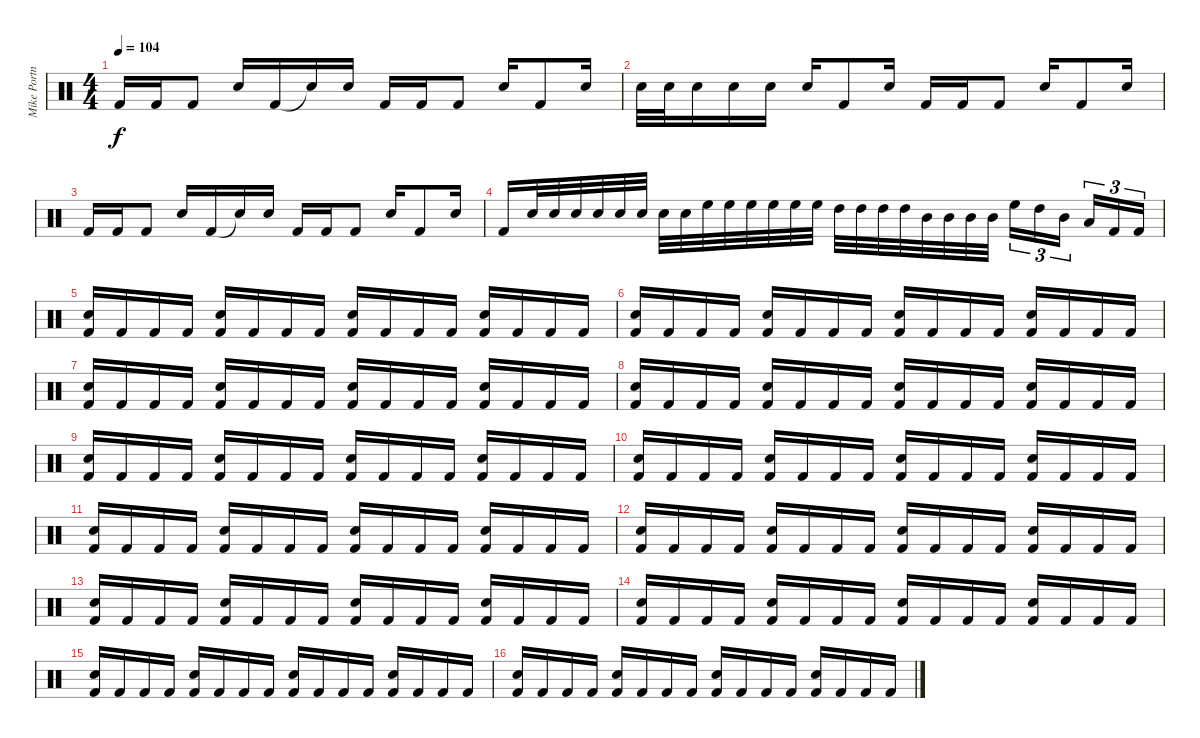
\track ("Mike Portnoy" "Mike Portn") {instrument percussion}
\staff {score}
\articulation defaults
\ts (4 4)
\tempo 104
\clef neutral
\ks c "Kick (hit) 2".16{dy f} "Kick (hit) 2".16 "Kick (hit) 2".8 "Snare (hit) 2".16 "Kick (hit) 2".16 "Snare (hit)"{t}.16 "Snare (hit) 2".16 "Kick (hit) 2".16 "Kick (hit) 2".16 "Kick (hit) 2".8 "Snare (hit) 2".16 "Kick (hit) 2".8 "Snare (hit) 2".16
|
"Snare (hit) 2".32 "Snare (hit) 2".32 "Snare (hit) 2".16 "Snare (hit) 2".16 "Snare (hit) 2".16 "Snare (hit) 2".16 "Kick (hit) 2".8 "Snare (hit) 2".16 "Kick (hit) 2".16 "Kick (hit) 2".16 "Kick (hit) 2".8 "Snare (hit) 2".16 "Kick (hit) 2".8 "Snare (hit) 2".16 |
"Kick (hit) 2".16 "Kick (hit) 2".16 "Kick (hit) 2".8 "Snare (hit) 2".16 "Kick (hit) 2".16 "Snare (hit)"{t}.16 "Snare (hit) 2".16 "Kick (hit) 2".16 "Kick (hit) 2".16 "Kick (hit) 2".8 "Snare (hit) 2".16 "Kick (hit) 2".8 "Snare (hit) 2".16 |
"Kick (hit) 2".16 "Snare (hit) 2".32 "Snare (hit) 2".32 "Snare (hit) 2".32 "Snare (hit) 2".32 "Snare (hit) 2".32 "Snare (hit) 2".32 "Snare (hit) 2".32 "Snare (hit) 2".32 "High Floor Tom (hit)".32 "High Floor Tom (hit)".32 "High Floor Tom (hit)".32 "High Floor Tom (hit)".32 "High Floor Tom (hit)".32 "High Floor Tom (hit)".32 "High Tom (hit)".32 "High Tom (hit)".32 "High Tom (hit)".32 "High Tom (hit)".32 "Mid Tom (hit)".32 "Mid Tom (hit)".32 "Mid Tom (hit)".32 "Mid Tom (hit)".32 "High Floor Tom (hit)".16{tu (3 2)} "High Tom (hit)".16{tu (3 2)} "Mid Tom (hit)".16{tu (3 2)} "Low Tom (hit)".16{tu (3 2)} "Kick (hit) 2".16{tu (3 2)} "Kick (hit) 2".16{tu (3 2)} |
("Snare (hit) 2" "Kick (hit) 2").16 "Kick (hit) 2".16 "Kick (hit) 2".16 "Kick (hit) 2".16 ("Snare (hit) 2" "Kick (hit) 2").16 "Kick (hit) 2".16 "Kick (hit) 2".16 "Kick (hit) 2".16 ("Snare (hit) 2" "Kick (hit) 2").16 "Kick (hit) 2".16 "Kick (hit) 2".16 "Kick (hit) 2".16 ("Snare (hit) 2" "Kick (hit) 2").16 "Kick (hit) 2".16 "Kick (hit) 2".16 "Kick (hit) 2".16 |
("Snare (hit) 2" "Kick (hit) 2").16 "Kick (hit) 2".16 "Kick (hit) 2".16 "Kick (hit) 2".16 ("Snare (hit) 2" "Kick (hit) 2").16 "Kick (hit) 2".16 "Kick (hit) 2".16 "Kick (hit) 2".16 ("Snare (hit) 2" "Kick (hit) 2").16 "Kick (hit) 2".16 "Kick (hit) 2".16 "Kick (hit) 2".16 ("Snare (hit) 2" "Kick (hit) 2").16 "Kick (hit) 2".16 "Kick (hit) 2".16 "Kick (hit) 2".16 |
("Snare (hit) 2" "Kick (hit) 2").16 "Kick (hit) 2".16 "Kick (hit) 2".16 "Kick (hit) 2".16 ("Snare (hit) 2" "Kick (hit) 2").16 "Kick (hit) 2".16 "Kick (hit) 2".16 "Kick (hit) 2".16 ("Snare (hit) 2" "Kick (hit) 2").16 "Kick (hit) 2".16 "Kick (hit) 2".16 "Kick (hit) 2".16 ("Snare (hit) 2" "Kick (hit) 2").16 "Kick (hit) 2".16 "Kick (hit) 2".16 "Kick (hit) 2".16 |
("Snare (hit) 2" "Kick (hit) 2").16 "Kick (hit) 2".16 "Kick (hit) 2".16 "Kick (hit) 2".16 ("Snare (hit) 2" "Kick (hit) 2").16 "Kick (hit) 2".16 "Kick (hit) 2".16 "Kick (hit) 2".16 ("Snare (hit) 2" "Kick (hit) 2").16 "Kick (hit) 2".16 "Kick (hit) 2".16 "Kick (hit) 2".16 ("Snare (hit) 2" "Kick (hit) 2").16 "Kick (hit) 2".16 "Kick (hit) 2".16 "Kick (hit) 2".16 |
("Snare (hit) 2" "Kick (hit) 2").16 "Kick (hit) 2".16 "Kick (hit) 2".16 "Kick (hit) 2".16 ("Snare (hit) 2" "Kick (hit) 2").16 "Kick (hit) 2".16 "Kick (hit) 2".16 "Kick (hit) 2".16 ("Snare (hit) 2" "Kick (hit) 2").16 "Kick (hit) 2".16 "Kick (hit) 2".16 "Kick (hit) 2".16 ("Snare (hit) 2" "Kick (hit) 2").16 "Kick (hit) 2".16 "Kick (hit) 2".16 "Kick (hit) 2".16 |
("Snare (hit) 2" "Kick (hit) 2").16 "Kick (hit) 2".16 "Kick (hit) 2".16 "Kick (hit) 2".16 ("Snare (hit) 2" "Kick (hit) 2").16 "Kick (hit) 2".16 "Kick (hit) 2".16 "Kick (hit) 2".16 ("Snare (hit) 2" "Kick (hit) 2").16 "Kick (hit) 2".16 "Kick (hit) 2".16 "Kick (hit) 2".16 ("Snare (hit) 2" "Kick (hit) 2").16 "Kick (hit) 2".16 "Kick (hit) 2".16 "Kick (hit) 2".16 |
("Snare (hit) 2" "Kick (hit) 2").16 "Kick (hit) 2".16 "Kick (hit) 2".16 "Kick (hit) 2".16 ("Snare (hit) 2" "Kick (hit) 2").16 "Kick (hit) 2".16 "Kick (hit) 2".16 "Kick (hit) 2".16 ("Snare (hit) 2" "Kick (hit) 2").16 "Kick (hit) 2".16 "Kick (hit) 2".16 "Kick (hit) 2".16 ("Snare (hit) 2" "Kick (hit) 2").16 "Kick (hit) 2".16 "Kick (hit) 2".16 "Kick (hit) 2".16 |
("Snare (hit) 2" "Kick (hit) 2").16 "Kick (hit) 2".16 "Kick (hit) 2".16 "Kick (hit) 2".16 ("Snare (hit) 2" "Kick (hit) 2").16 "Kick (hit) 2".16 "Kick (hit) 2".16 "Kick (hit) 2".16 ("Snare (hit) 2" "Kick (hit) 2").16 "Kick (hit) 2".16 "Kick (hit) 2".16 "Kick (hit) 2".16 ("Snare (hit) 2" "Kick (hit) 2").16 "Kick (hit) 2".16 "Kick (hit) 2".16 "Kick (hit) 2".16 |
("Snare (hit) 2" "Kick (hit) 2").16 "Kick (hit) 2".16 "Kick (hit) 2".16 "Kick (hit) 2".16 ("Snare (hit) 2" "Kick (hit) 2").16 "Kick (hit) 2".16 "Kick (hit) 2".16 "Kick (hit) 2".16 ("Snare (hit) 2" "Kick (hit) 2").16 "Kick (hit) 2".16 "Kick (hit) 2".16 "Kick (hit) 2".16 ("Snare (hit) 2" "Kick (hit) 2").16 "Kick (hit) 2".16 "Kick (hit) 2".16 "Kick (hit) 2".16 |
("Snare (hit) 2" "Kick (hit) 2").16 "Kick (hit) 2".16 "Kick (hit) 2".16 "Kick (hit) 2".16 ("Snare (hit) 2" "Kick (hit) 2").16 "Kick (hit) 2".16 "Kick (hit) 2".16 "Kick (hit) 2".16 ("Snare (hit) 2" "Kick (hit) 2").16 "Kick (hit) 2".16 "Kick (hit) 2".16 "Kick (hit) 2".16 ("Snare (hit) 2" "Kick (hit) 2").16 "Kick (hit) 2".16 "Kick (hit) 2".16 "Kick (hit) 2".16 |
("Snare (hit) 2" "Kick (hit) 2").16 "Kick (hit) 2".16 "Kick (hit) 2".16 "Kick (hit) 2".16 ("Snare (hit) 2" "Kick (hit) 2").16 "Kick (hit) 2".16 "Kick (hit) 2".16 "Kick (hit) 2".16 ("Snare (hit) 2" "Kick (hit) 2").16 "Kick (hit) 2".16 "Kick (hit) 2".16 "Kick (hit) 2".16 ("Snare (hit) 2" "Kick (hit) 2").16 "Kick (hit) 2".16 "Kick (hit) 2".16 "Kick (hit) 2".16 |
("Snare (hit) 2" "Kick (hit) 2").16 "Kick (hit) 2".16 "Kick (hit) 2".16 "Kick (hit) 2".16 ("Snare (hit) 2" "Kick (hit) 2").16 "Kick (hit) 2".16 "Kick (hit) 2".16 "Kick (hit) 2".16 ("Snare (hit) 2" "Kick (hit) 2").16 "Kick (hit) 2".16 "Kick (hit) 2".16 "Kick (hit) 2".16 ("Snare (hit) 2" "Kick (hit) 2").16 "Kick (hit) 2".16 "Kick (hit) 2".16 "Kick (hit) 2".16
